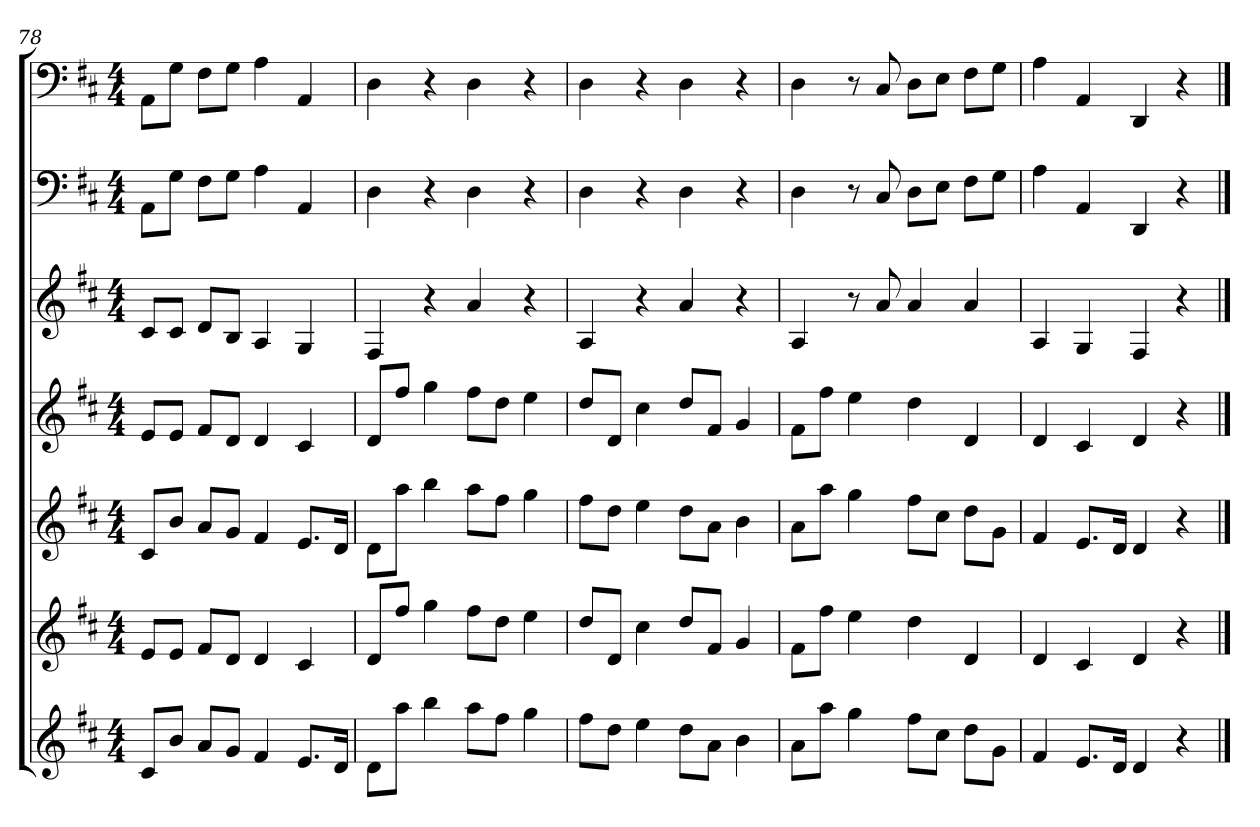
**kern	**kern	**kern	**kern	**kern	**kern	**kern
*part7	*part6	*part5	*part4	*part3	*part2	*part1
*staff7	*staff6	*staff5	*staff4	*staff3	*staff2	*staff1
*k[f#c#]	*k[f#c#]	*k[f#c#]	*k[f#c#]	*k[f#c#]	*k[f#c#]	*k[f#c#]
*D:	*D:	*D:	*D:	*D:	*D:	*D:
*M4/4	*M4/4	*M4/4	*M4/4	*M4/4	*M4/4	*M4/4
=78	=78	=78	=78	=78	=78	=78
8c#L	8eL	8c#L	8eL	8c#L	8AAL	8AAL
8bJ	8eJ	8bJ	8eJ	8c#J	8GJ	8GJ
8aL	8f#L	8aL	8f#L	8dL	8F#L	8F#L
8gJ	8dJ	8gJ	8dJ	8BJ	8GJ	8GJ
4f#	4d	4f#	4d	4A	4A	4A
8.eL	4c#	8.eL	4c#	4G	4AA	4AA
16dJk	.	16dJk	.	.	.	.
=79	=79	=79	=79	=79	=79	=79
8dL	8dL	8dL	8dL	4F#	4D	4D
8aaJ	8ff#J	8aaJ	8ff#J	.	.	.
4bb	4gg	4bb	4gg	4r	4r	4r
8aaL	8ff#L	8aaL	8ff#L	4a	4D	4D
8ff#J	8ddJ	8ff#J	8ddJ	.	.	.
4gg	4ee	4gg	4ee	4r	4r	4r
=80	=80	=80	=80	=80	=80	=80
8ff#L	8ddL	8ff#L	8ddL	4A	4D	4D
8ddJ	8dJ	8ddJ	8dJ	.	.	.
4ee	4cc#	4ee	4cc#	4r	4r	4r
8ddL	8ddL	8ddL	8ddL	4a	4D	4D
8aJ	8f#J	8aJ	8f#J	.	.	.
4b	4g	4b	4g	4r	4r	4r
=81	=81	=81	=81	=81	=81	=81
8aL	8f#L	8aL	8f#L	4A	4D	4D
8aaJ	8ff#J	8aaJ	8ff#J	.	.	.
4gg	4ee	4gg	4ee	8r	8r	8r
.	.	.	.	8a	8C#	8C#
8ff#L	4dd	8ff#L	4dd	4a	8DL	8DL
8cc#J	.	8cc#J	.	.	8EJ	8EJ
8ddL	4d	8ddL	4d	4a	8F#L	8F#L
8gJ	.	8gJ	.	.	8GJ	8GJ
=82	=82	=82	=82	=82	=82	=82
4f#	4d	4f#	4d	4A	4A	4A
8.eL	4c#	8.eL	4c#	4G	4AA	4AA
16dJk	.	16dJk	.	.	.	.
4d	4d	4d	4d	4F#	4DD	4DD
4r	4r	4r	4r	4r	4r	4r
==	==	==	==	==	==	==
*-	*-	*-	*-	*-	*-	*-
